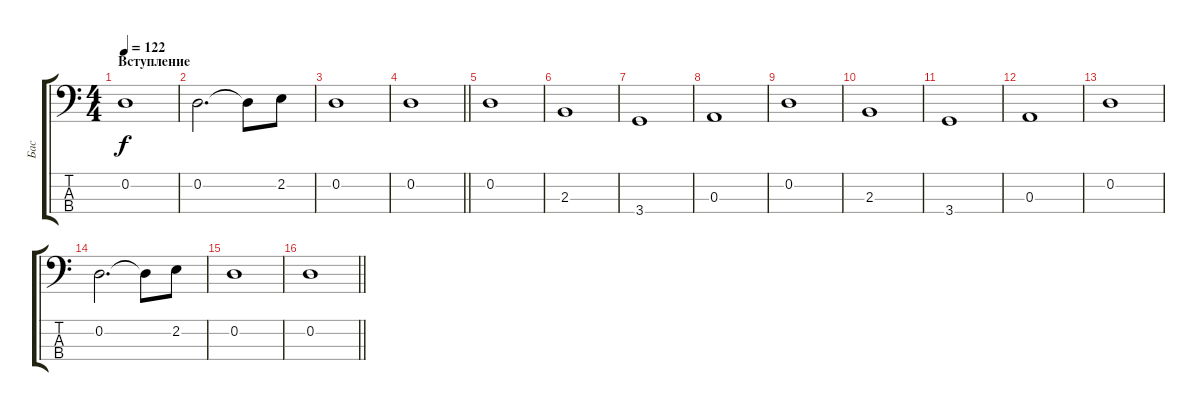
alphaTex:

\track ("Бас" "Бас") {instrument electricbasspick}
\staff {score tabs}
\tuning (G2 D2 A1 E1) {hide}
\ts (4 4)
\section ("" "Вступление")
\tempo 122
\clef f4
\ks c
0.2.1{dy f instrument electricbasspick} |
0.2.2{d} 0.2{t}.8 2.2.8 |
0.2.1 |
\barLineRight lightlight
0.2.1 |
\section ("" "")
0.2.1 |
2.3.1 |
3.4.1 |
0.3.1 |
0.2.1 |
2.3.1 |
3.4.1 |
0.3.1 |
0.2.1 |
0.2.2{d} 0.2{t}.8 2.2.8 |
0.2.1 |
\barLineRight lightlight
0.2.1
